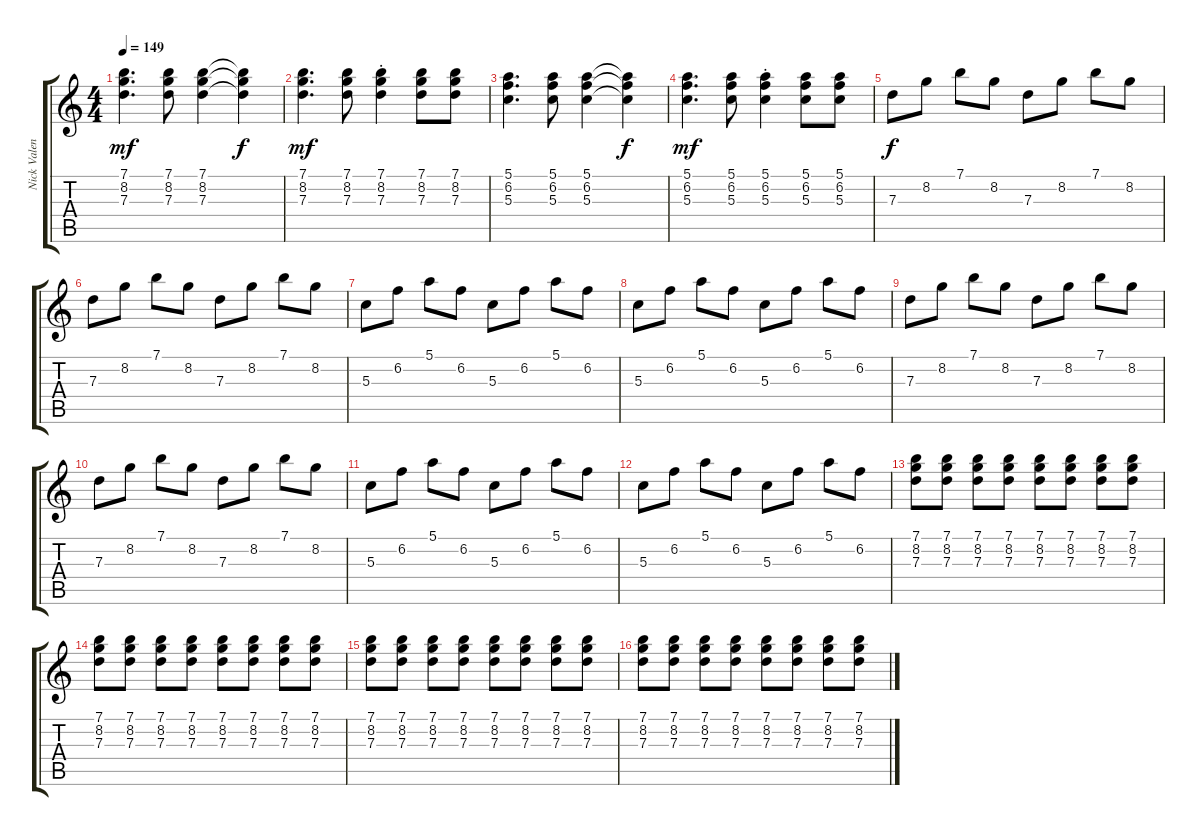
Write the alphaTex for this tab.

\track ("Nick Valensi" "Nick Valen") {instrument electricguitarclean}
\staff {score tabs}
\tuning (E4 B3 G3 D3 A2 E2) {hide}
\ts (4 4)
\tempo 149
\clef g2
\ks c
(7.1 8.2 7.3).4{d dy mf} (7.1 8.2 7.3).8 (7.1 8.2 7.3).4 (7.1{t} 8.2{t} 7.3{t}).4{dy f} |
(7.1 8.2 7.3).4{d dy mf} (7.1 8.2 7.3).8 (7.1{st} 8.2 7.3).4 (7.1 8.2 7.3).8 (7.1 8.2 7.3).8 |
(5.1 6.2 5.3).4{d} (5.1 6.2 5.3).8 (5.1 6.2 5.3).4 (5.1{t} 6.2{t} 5.3{t}).4{dy f} |
(5.1 6.2 5.3).4{d dy mf} (5.1 6.2 5.3).8 (5.1{st} 6.2 5.3).4 (5.1 6.2 5.3).8 (5.1 6.2 5.3).8 |
7.3.8{dy f} 8.2.8 7.1.8 8.2.8 7.3.8 8.2.8 7.1.8 8.2.8 |
7.3.8 8.2.8 7.1.8 8.2.8 7.3.8 8.2.8 7.1.8 8.2.8 |
5.3.8 6.2.8 5.1.8 6.2.8 5.3.8 6.2.8 5.1.8 6.2.8 |
5.3.8 6.2.8 5.1.8 6.2.8 5.3.8 6.2.8 5.1.8 6.2.8 |
7.3.8 8.2.8 7.1.8 8.2.8 7.3.8 8.2.8 7.1.8 8.2.8 |
7.3.8 8.2.8 7.1.8 8.2.8 7.3.8 8.2.8 7.1.8 8.2.8 |
5.3.8 6.2.8 5.1.8 6.2.8 5.3.8 6.2.8 5.1.8 6.2.8 |
5.3.8 6.2.8 5.1.8 6.2.8 5.3.8 6.2.8 5.1.8 6.2.8 |
(7.1 8.2 7.3).8 (7.1 8.2 7.3).8 (7.1 8.2 7.3).8 (7.1 8.2 7.3).8 (7.1 8.2 7.3).8 (7.1 8.2 7.3).8 (7.1 8.2 7.3).8 (7.1 8.2 7.3).8 |
(7.1 8.2 7.3).8 (7.1 8.2 7.3).8 (7.1 8.2 7.3).8 (7.1 8.2 7.3).8 (7.1 8.2 7.3).8 (7.1 8.2 7.3).8 (7.1 8.2 7.3).8 (7.1 8.2 7.3).8 |
(7.1 8.2 7.3).8 (7.1 8.2 7.3).8 (7.1 8.2 7.3).8 (7.1 8.2 7.3).8 (7.1 8.2 7.3).8 (7.1 8.2 7.3).8 (7.1 8.2 7.3).8 (7.1 8.2 7.3).8 |
(7.1 8.2 7.3).8 (7.1 8.2 7.3).8 (7.1 8.2 7.3).8 (7.1 8.2 7.3).8 (7.1 8.2 7.3).8 (7.1 8.2 7.3).8 (7.1 8.2 7.3).8 (7.1 8.2 7.3).8
